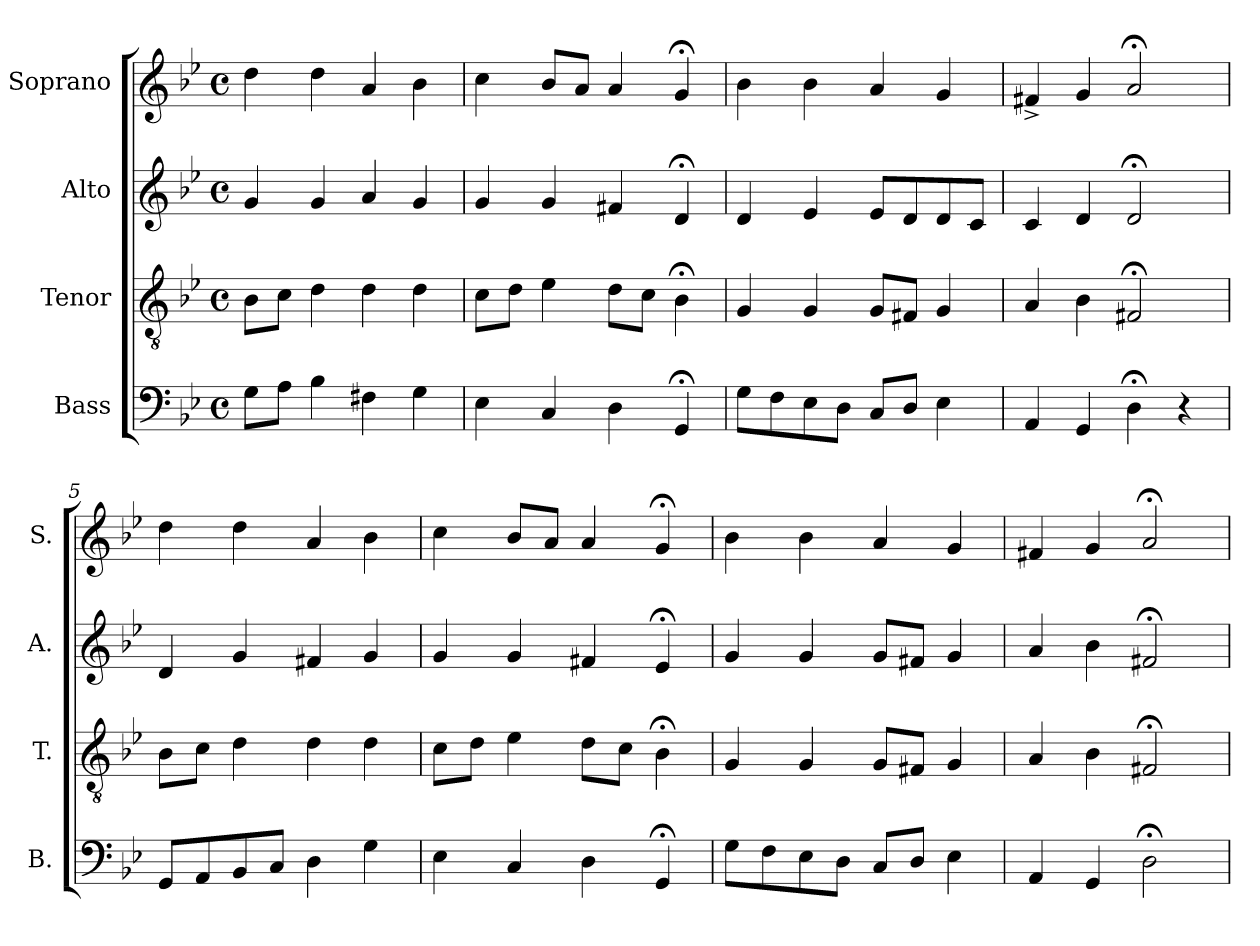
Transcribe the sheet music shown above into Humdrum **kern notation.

**kern	**kern	**kern	**kern
*part4	*part3	*part2	*part1
*staff4	*staff3	*staff2	*staff1
*I"Bass	*I"Tenor	*I"Alto	*I"Soprano
*I'B.	*I'T.	*I'A.	*I'S.
*clefF4	*clefGv2	*clefG2	*clefG2
*k[b-e-]	*k[b-e-]	*k[b-e-]	*k[b-e-]
*M4/4	*M4/4	*M4/4	*M4/4
*met(c)	*met(c)	*met(c)	*met(c)
=1	=1	=1	=1
8G\L	8B-\L	4g/	4dd\
8A\J	8c\J	.	.
4B-\	4d\	4g/	4dd\
4F#X\	4d\	4a/	4a/
4G\	4d\	4g/	4b-\
=2	=2	=2	=2
4E-\	8c\L	4g/	4cc\
.	8d\J	.	.
4C/	4e-\	4g/	8b-/L
.	.	.	8a/J
4D\	8d\L	4f#X/	4a/
.	8c\J	.	.
4GG;</	4B-;<\	4d;</	4g;</
=3	=3	=3	=3
8G\L	4G/	4d/	4b-\
8F\	.	.	.
8E-\	4G/	4e-/	4b-\
8D\J	.	.	.
8C/L	8G/L	8e-/L	4a/
8D/J	8F#X/J	8d/	.
4E-\	4G/	8d/	4g/
.	.	8c/J	.
=4	=4	=4	=4
4AA/	4A/	4c/	4f#X^/
4GG/	4B-\	4d/	4g/
4D;<\	2F#X;</	2d;</	2a;</
4r	.	.	.
!!LO:LB:g=z
=5	=5	=5	=5
8GG/L	8B-\L	4d/	4dd\
8AA/	8c\J	.	.
8BB-/	4d\	4g/	4dd\
8C/J	.	.	.
4D\	4d\	4f#X/	4a/
4G\	4d\	4g/	4b-\
=6	=6	=6	=6
4E-\	8c\L	4g/	4cc\
.	8d\J	.	.
4C/	4e-\	4g/	8b-/L
.	.	.	8a/J
4D\	8d\L	4f#X/	4a/
.	8c\J	.	.
4GG;</	4B-;<\	4e-;</	4g;</
=7	=7	=7	=7
8G\L	4G/	4g/	4b-\
8F\	.	.	.
8E-\	4G/	4g/	4b-\
8D\J	.	.	.
8C/L	8G/L	8g/L	4a/
8D/J	8F#X/J	8f#X/J	.
4E-\	4G/	4g/	4g/
=8	=8	=8	=8
4AA/	4A/	4a/	4f#X/
4GG/	4B-\	4b-\	4g/
2D;<\	2F#X;</	2f#X;</	2a;</
=	=	=	=
*-	*-	*-	*-
